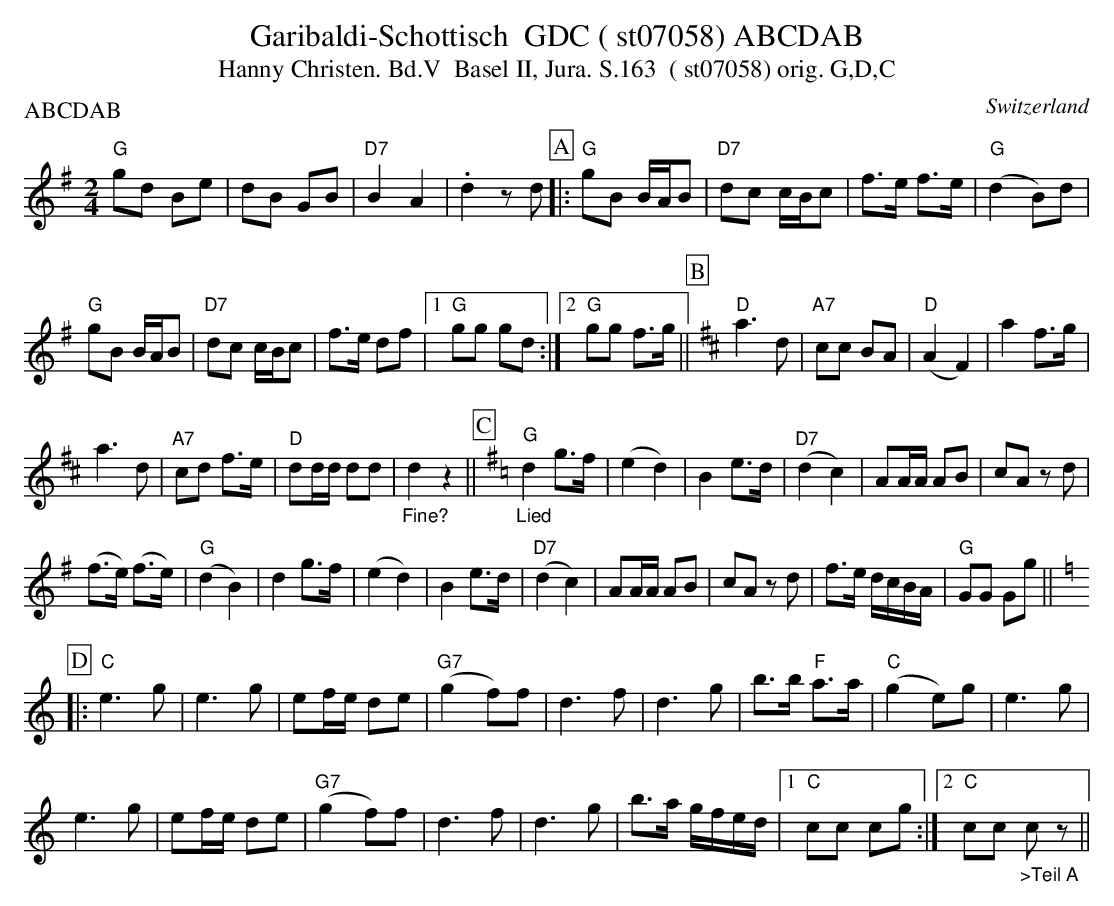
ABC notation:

X:1
T:Garibaldi-Schottisch  GDC ( st07058) ABCDAB
T:Hanny Christen. Bd.V  Basel II, Jura. S.163  ( st07058) orig. G,D,C
P:ABCDAB
M:2/4
L:1/8
O:Switzerland
K:G major
"G"gd Be | dB GB | "D7"B2A2 | .d2zd [P:A] |: "G"gB B/A/B | "D7"dc c/B/c | f>e f>e | ("G"d2B)d |
"G"gB B/A/B | "D7"dc c/B/c | f>e df |1 "G"gg gd :|2 "G"gg f>g || [P:B]  [K:D] "D"a3d | "A7"cc BA | ("D"A2F2) | a2f>g |
a3d | "A7"cd f>e | "D"dd/d/ dd | "_Fine?"d2z2 || [P:C] [K:G] "_Lied""G"d2g>f | (e2d2) | B2e>d | ("D7"d2c2) | AA/A/ AB | cA zd |
(f>e) (f>e) |  ("G"d2B2) | d2g>f | (e2d2) | B2e>d | ("D7"d2c2) | AA/A/ AB | cA zd | f>e d/c/B/A/ | "G"GG Gg || [K:C]
[P:D] |: "C"e3g | e3g | ef/e/ de | ("G7"g2f)f | d3f | d3g | b>b "F"a>a | ("C"g2e)g | e3g |
e3g | ef/e/ de | ("G7"g2f)f | d3f | d3g | b>a g/f/e/d/ |1 "C"cc cg :|2 "C"cc "_>Teil A"cz ||
W:
